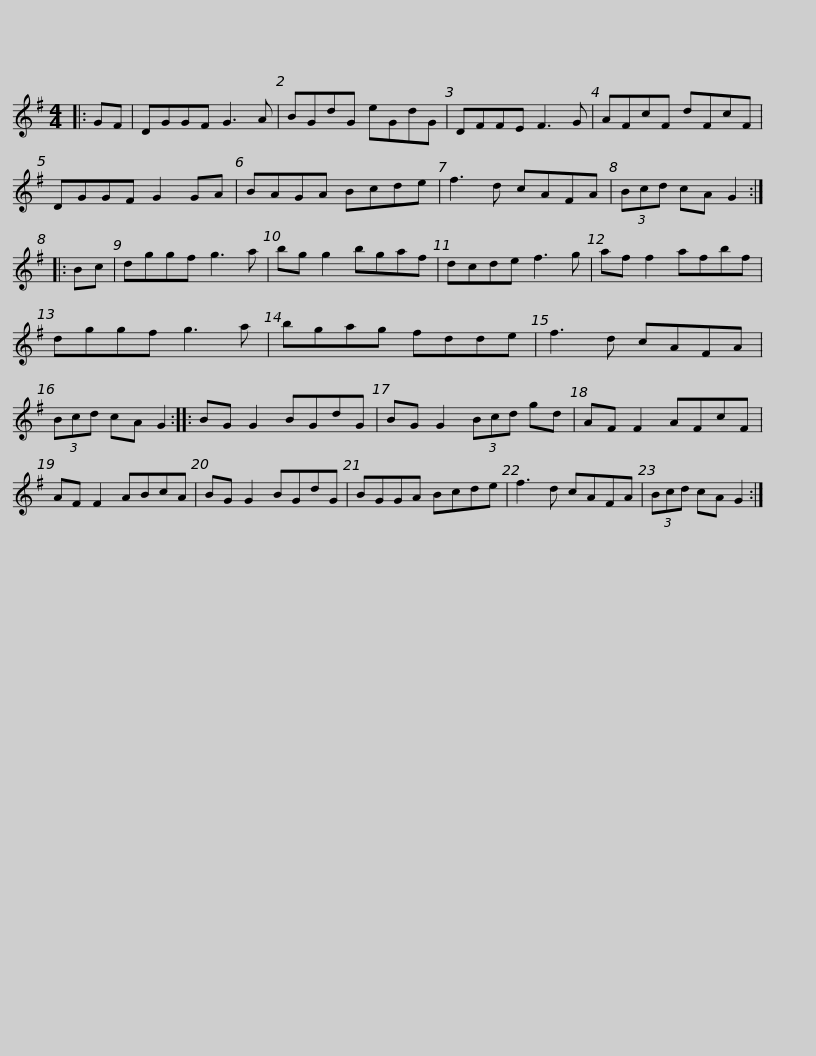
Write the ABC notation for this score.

X:1
L:1/8
M:4/4
I:linebreak $
K:G
V:1 treble
V:1
|: GF | DGGF G3 A | BGdG eGdG | DFFE F3 G | AFcF dFcF | %5
 DGGF G2 GA |$ BAGA Bcde | f3 d cAFA | (3Bcd cA G2 :: Bc | %10
 dggf g3 a | bg g2 bgaf | dcde f3 g |$ af f2 afbf | dggf g3 a | %15
 bgag fdde | f3 d cAFA | (3Bcd cA G2 :: BG G2 BGdG |$ BG G2 (3Bcd gd | %20
 AF F2 AFcF | AF F2 ABcA | BG G2 BGdG | BGGA Bcde | f3 d cAFA |$ %25
 (3Bcd cA G2 :| %26
